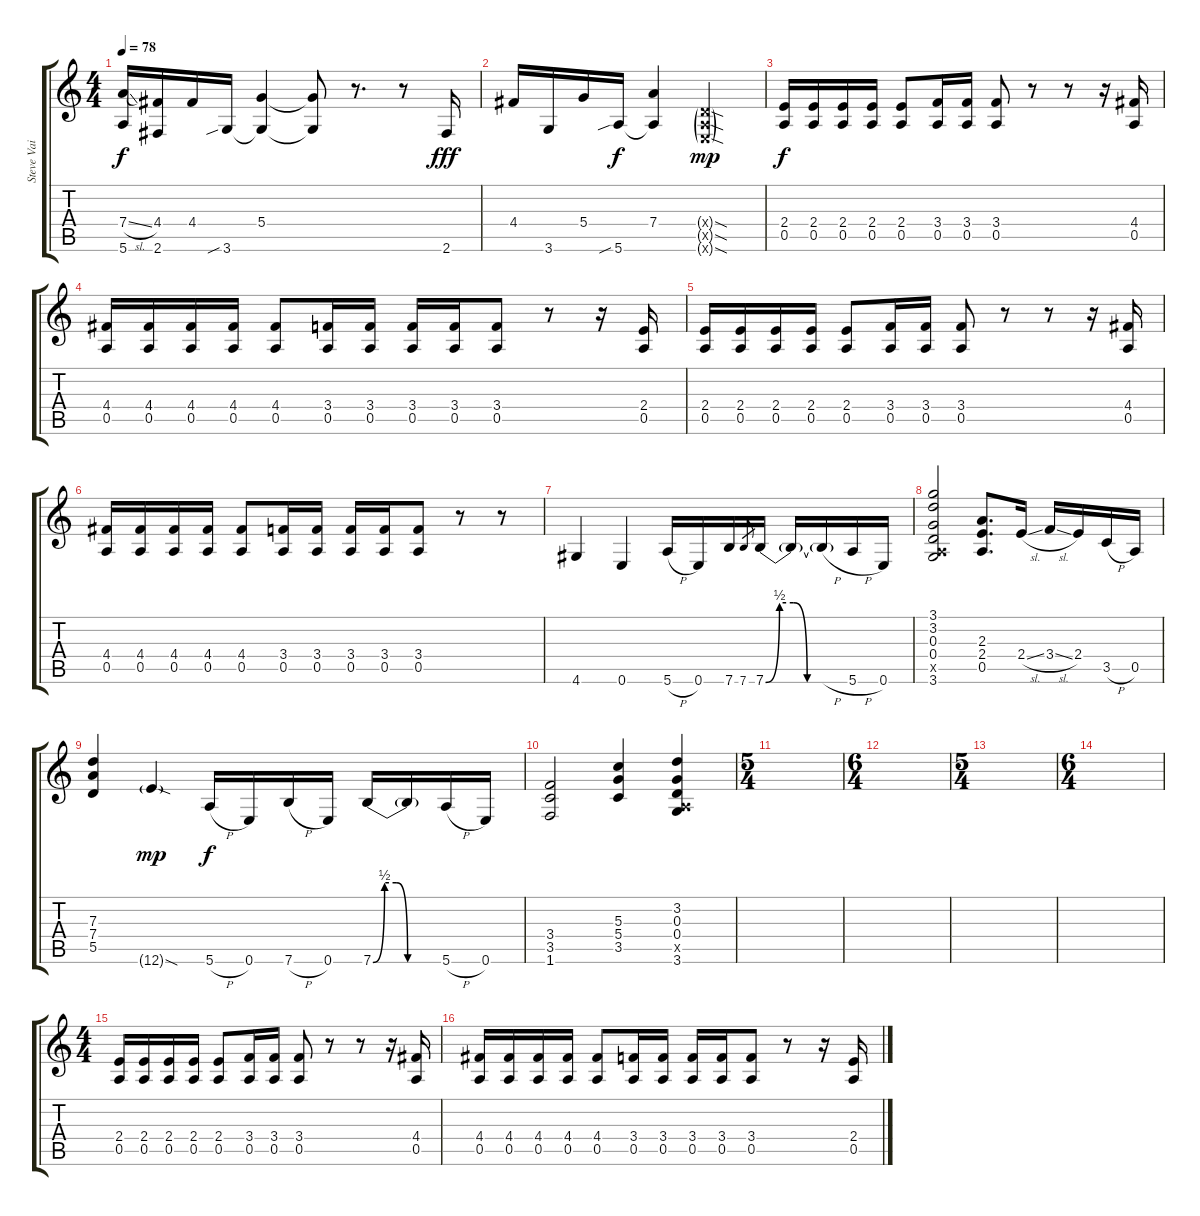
\track ("Steve Vai - Rhythm" "Steve Vai ") {instrument distortionguitar}
\staff {score tabs}
\tuning (E4 B3 G3 D3 A2 E2) {hide}
\ts (4 4)
\tempo 78
\clef g2
\ks c
(7.4{sl} 5.6).16{dy f} (4.4 2.6).16 4.4.16 3.6{sib}.16 (5.4 3.6{t}).4 (5.4{t} 3.6{t}).8 r.8{d} r.8 2.6.16{dy fff} |
4.4.16 3.6.16 5.4.16 5.6{sib}.16{dy f} (7.4 5.6{t}).4 (0.4{sod g x} 0.5{sod g x} 0.6{sod g x}).2{dy mp} |
(2.4 0.5).16{dy f} (2.4 0.5).16 (2.4 0.5).16 (2.4 0.5).16 (2.4 0.5).8 (3.4 0.5).16 (3.4 0.5).16 (3.4 0.5).8 r.8 r.8 r.16 (4.4 0.5).16 |
(4.4 0.5).16 (4.4 0.5).16 (4.4 0.5).16 (4.4 0.5).16 (4.4 0.5).8 (3.4 0.5).16 (3.4 0.5).16 (3.4 0.5).16 (3.4 0.5).16 (3.4 0.5).8 r.8 r.16 (2.4 0.5).16 |
(2.4 0.5).16 (2.4 0.5).16 (2.4 0.5).16 (2.4 0.5).16 (2.4 0.5).8 (3.4 0.5).16 (3.4 0.5).16 (3.4 0.5).8 r.8 r.8 r.16 (4.4 0.5).16 |
(4.4 0.5).16 (4.4 0.5).16 (4.4 0.5).16 (4.4 0.5).16 (4.4 0.5).8 (3.4 0.5).16 (3.4 0.5).16 (3.4 0.5).16 (3.4 0.5).16 (3.4 0.5).8 r.8 r.8 |
4.6.4 0.6.4 5.6{h}.16 0.6.16 7.6.16 7.6.8{gr} 7.6{be (custom 0 0 10 2 20 2 30 0 60 0)}.16 7.6{t}.16 7.6{h t}.16 5.6{h}.16 0.6.16 |
(3.1 3.2 0.3 0.4 0.5{x} 3.6).2 (2.3 2.4 0.5).8{d} 2.4{sl}.16 3.4{sl}.16 2.4.16 3.5{h}.16 0.5.16 |
(7.3 7.4 5.5).4 12.6{sod g}.4{dy mp} 5.6{h}.16{dy f} 0.6.16 7.6{h}.16 0.6.16 7.6{be (custom 0 0 10 2 20 2 30 0 60 0)}.16 7.6{t}.16 5.6{h}.16 0.6.16 |
(3.4 3.5 1.6).2 (5.3 5.4 3.5).4 (3.2 0.3 0.4 0.5{x} 3.6).4 |
\ts (5 4)
|
\ts (6 4)
|
\ts (5 4)
|
\ts (6 4)
|
\ts (4 4)
(2.4 0.5).16 (2.4 0.5).16 (2.4 0.5).16 (2.4 0.5).16 (2.4 0.5).8 (3.4 0.5).16 (3.4 0.5).16 (3.4 0.5).8 r.8 r.8 r.16 (4.4 0.5).16 |
(4.4 0.5).16 (4.4 0.5).16 (4.4 0.5).16 (4.4 0.5).16 (4.4 0.5).8 (3.4 0.5).16 (3.4 0.5).16 (3.4 0.5).16 (3.4 0.5).16 (3.4 0.5).8 r.8 r.16 (2.4 0.5).16
